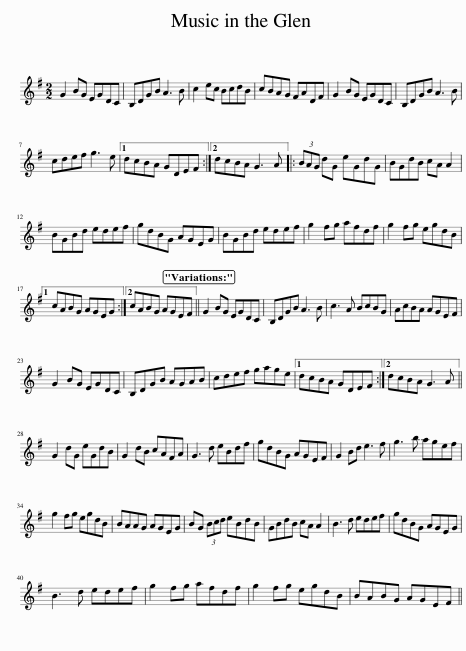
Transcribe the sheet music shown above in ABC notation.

X:1
L:1/8
M:2/2
I:linebreak $
K:G
V:1 treble
V:1
 G2 BG EGDC | B,DGB A3 B | c2 ec BcdB | cBAG FADF | G2 BG EGDC | %5
 B,DGB A3 B |$ cdef g3 e |1 dcBA GDEF :|2 dcBA G3 A |: (3BAG dG eGdG | %10
 BGdB cA A2 |$ BGBd edef | gdBG AGEG | BGBd edef | g2 fg afdf | %15
 g2 fg egdB |1$ cABG AGEG :|2 cABG AGEF || G2 BG EGDC | B,DGB A3 B | %20
 c3 A BcBG | AcBA AGEF |$ G2 BG EGDC | B,DGB AGAB | cdef gage |1 %25
 dcBA GDEF :|2 dcBA G3 A ||$ G2 dG eGdB | G2 dB cAFA | G3 d eBdf | %30
 gdBG AGEF | G2 Bd e3 f | g3 b agef |$ g2 fg egdB | BAAG AGEG | %35
 BG (3Bcd eBdB | GBdB cA A2 | B3 d edef | gdBG AGEG |$ B3 d edef | %40
 g2 fg afdf | g2 fg egdB | BABG AGEF || %43
